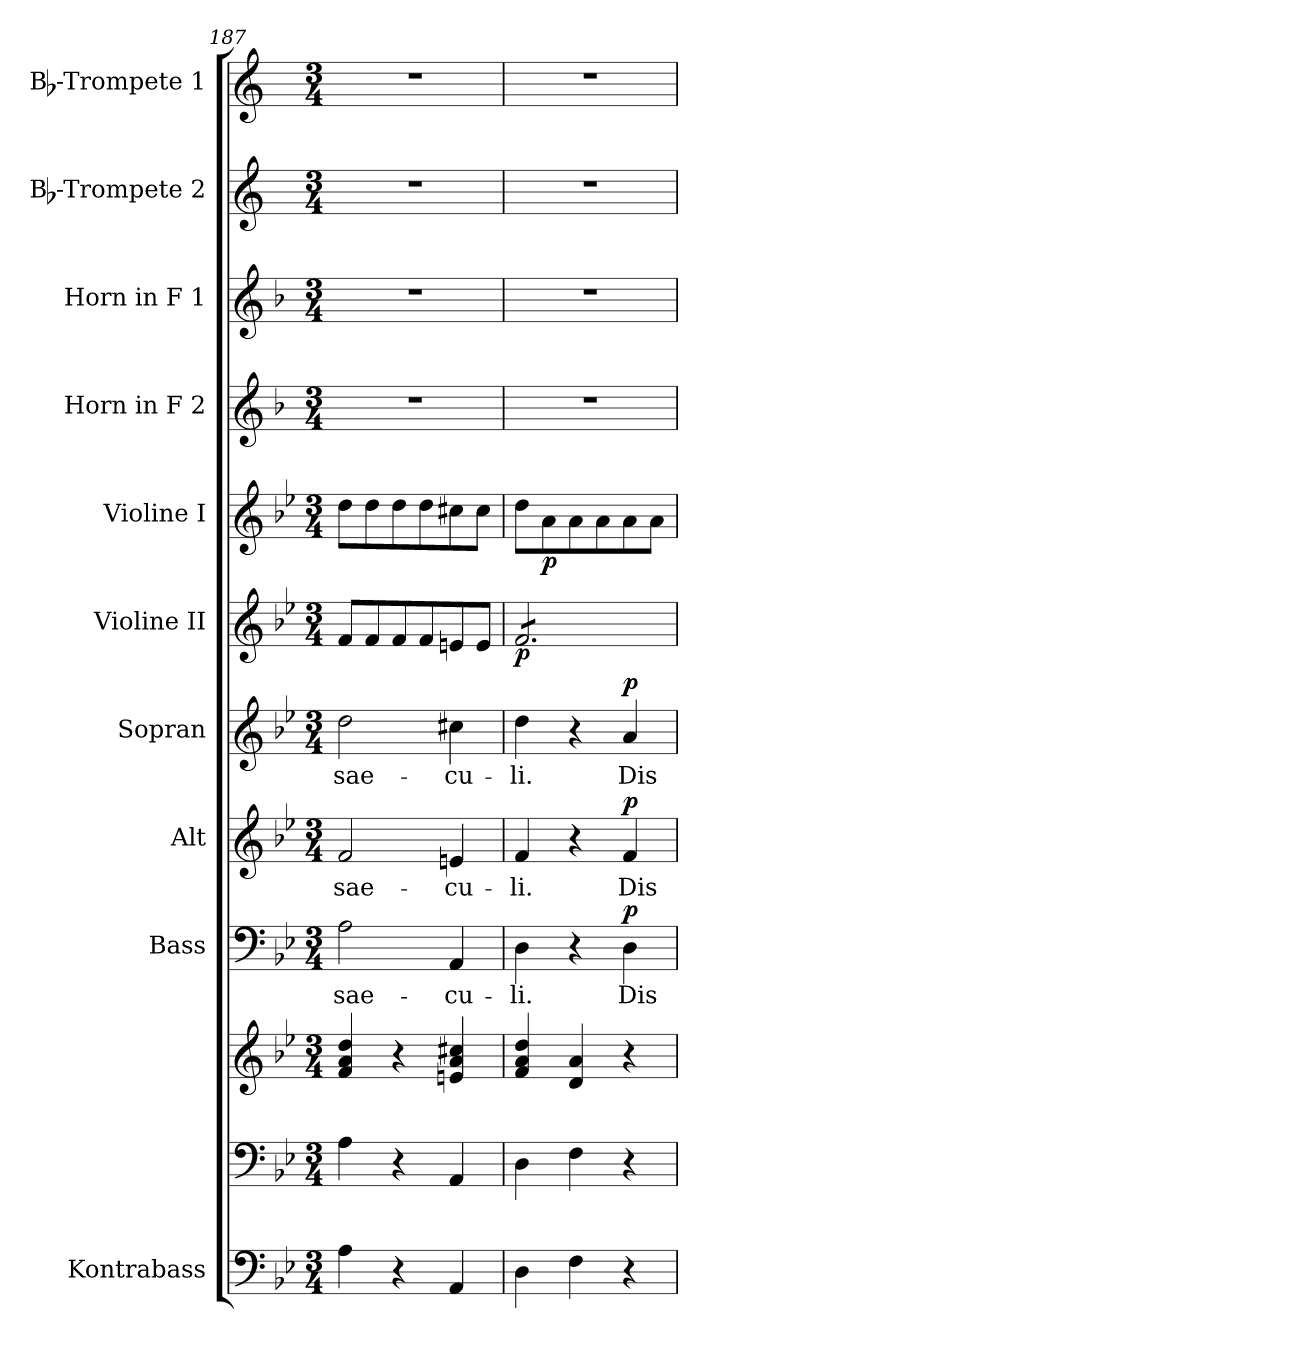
**kern	**kern	**kern	**kern	**text	**dynam	**kern	**text	**dynam	**kern	**text	**dynam	**kern	**dynam	**kern	**dynam	**kern	**kern	**kern	**kern
*part11	*part10	*part10	*part9	*part9	*part9	*part8	*part8	*part8	*part7	*part7	*part7	*part6	*part6	*part5	*part5	*part4	*part3	*part2	*part1
*staff12	*staff11	*staff10	*staff9	*staff9	*staff9	*staff8	*staff8	*staff8	*staff7	*staff7	*staff7	*staff6	*staff6	*staff5	*staff5	*staff4	*staff3	*staff2	*staff1
*I"Kontrabass	*	*	*I"Bass	*	*	*I"Alt	*	*	*I"Sopran	*	*	*I"Violine II	*	*I"Violine I	*	*I"Horn in F 2	*I"Horn in F 1	*I"Bb-Trompete 2	*I"Bb-Trompete 1
*I'Kb.	*	*	*I'B.	*	*	*I'A.	*	*	*I'S.	*	*	*I'Vl. II	*	*I'Vl. I	*	*	*	*I'Bb Trp. 2	*I'Bb Trp. 1
*clefF4	*clefF4	*clefG2	*clefF4	*	*	*clefG2	*	*	*clefG2	*	*	*clefG2	*	*clefG2	*	*clefG2	*clefG2	*clefG2	*clefG2
*ITrd7c12	*	*	*	*	*	*	*	*	*	*	*	*	*	*	*	*ITrd4c7	*ITrd4c7	*ITrd1c2	*ITrd1c2
*k[b-e-]	*k[b-e-]	*k[b-e-]	*k[b-e-]	*	*	*k[b-e-]	*	*	*k[b-e-]	*	*	*k[b-e-]	*	*k[b-e-]	*	*k[b-e-]	*k[b-e-]	*k[b-e-]	*k[b-e-]
*B-:	*B-:	*B-:	*B-:	*	*	*B-:	*	*	*B-:	*	*	*B-:	*	*B-:	*	*B-:	*B-:	*B-:	*B-:
*M3/4	*M3/4	*M3/4	*M3/4	*	*	*M3/4	*	*	*M3/4	*	*	*M3/4	*	*M3/4	*	*M3/4	*M3/4	*M3/4	*M3/4
=187	=187	=187	=187	=187	=187	=187	=187	=187	=187	=187	=187	=187	=187	=187	=187	=187	=187	=187	=187
!	!	!	!	!LO:LY:b	!	!	!LO:LY:b	!	!	!LO:LY:b	!	!	!	!	!	!	!	!	!
4AA\	4A\	4f/ 4a/ 4dd/	2A\	sae-	.	2f/	sae-	.	2dd\	sae-	.	8f/L	.	8dd\L	.	2.r	2.r	2.r	2.r
.	.	.	.	.	.	.	.	.	.	.	.	8f/	.	8dd\	.	.	.	.	.
4r	4r	4r	.	.	.	.	.	.	.	.	.	8f/	.	8dd\	.	.	.	.	.
.	.	.	.	.	.	.	.	.	.	.	.	8f/	.	8dd\	.	.	.	.	.
!	!	!	!	!LO:LY:b	!	!	!LO:LY:b	!	!	!LO:LY:b	!	!	!	!	!	!	!	!	!
4AAA/	4AA/	4en/ 4a/ 4cc#X/	4AA/	-cu-	.	4en/	-cu-	.	4cc#X\	-cu-	.	8en/	.	8cc#X\	.	.	.	.	.
.	.	.	.	.	.	.	.	.	.	.	.	8e/J	.	8cc#\J	.	.	.	.	.
!!LO:PB:g=z
=188	=188	=188	=188	=188	=188	=188	=188	=188	=188	=188	=188	=188	=188	=188	=188	=188	=188	=188	=188
!	!	!	!	!LO:LY:b	!	!	!LO:LY:b	!	!	!LO:LY:b	!	!	!LO:DY:b	!	!	!	!	!	!
*	*	*	*	*	*	*	*	*	*	*	*	*tremolo	*	*	*	*	*	*	*
4DD\	4D\	4f/ 4a/ 4dd/	4D\	-li.	.	4f/	-li.	.	4dd\	-li.	.	8f/L	p	8dd\L	.	2.r	2.r	2.r	2.r
!	!	!	!	!	!	!	!	!	!	!	!	!	!	!	!LO:DY:b	!	!	!	!
.	.	.	.	.	.	.	.	.	.	.	.	8f/	.	8a\	p	.	.	.	.
4FF\	4F\	4d/ 4a/	4r	.	.	4r	.	.	4r	.	.	8f/	.	8a\	.	.	.	.	.
.	.	.	.	.	.	.	.	.	.	.	.	8f/	.	8a\	.	.	.	.	.
!	!	!	!	!LO:LY:b	!LO:DY:a	!	!LO:LY:b	!LO:DY:a	!	!LO:LY:b	!LO:DY:a	!	!	!	!	!	!	!	!
4r	4r	4r	4D\	Dis-	p	4f/	Dis-	p	4a/	Dis-	p	8f/	.	8a\	.	.	.	.	.
.	.	.	.	.	.	.	.	.	.	.	.	8f/J	.	8a\J	.	.	.	.	.
*	*	*	*	*	*	*	*	*	*	*	*	*Xtremolo	*	*	*	*	*	*	*
=	=	=	=	=	=	=	=	=	=	=	=	=	=	=	=	=	=	=	=
*-	*-	*-	*-	*-	*-	*-	*-	*-	*-	*-	*-	*-	*-	*-	*-	*-	*-	*-	*-
